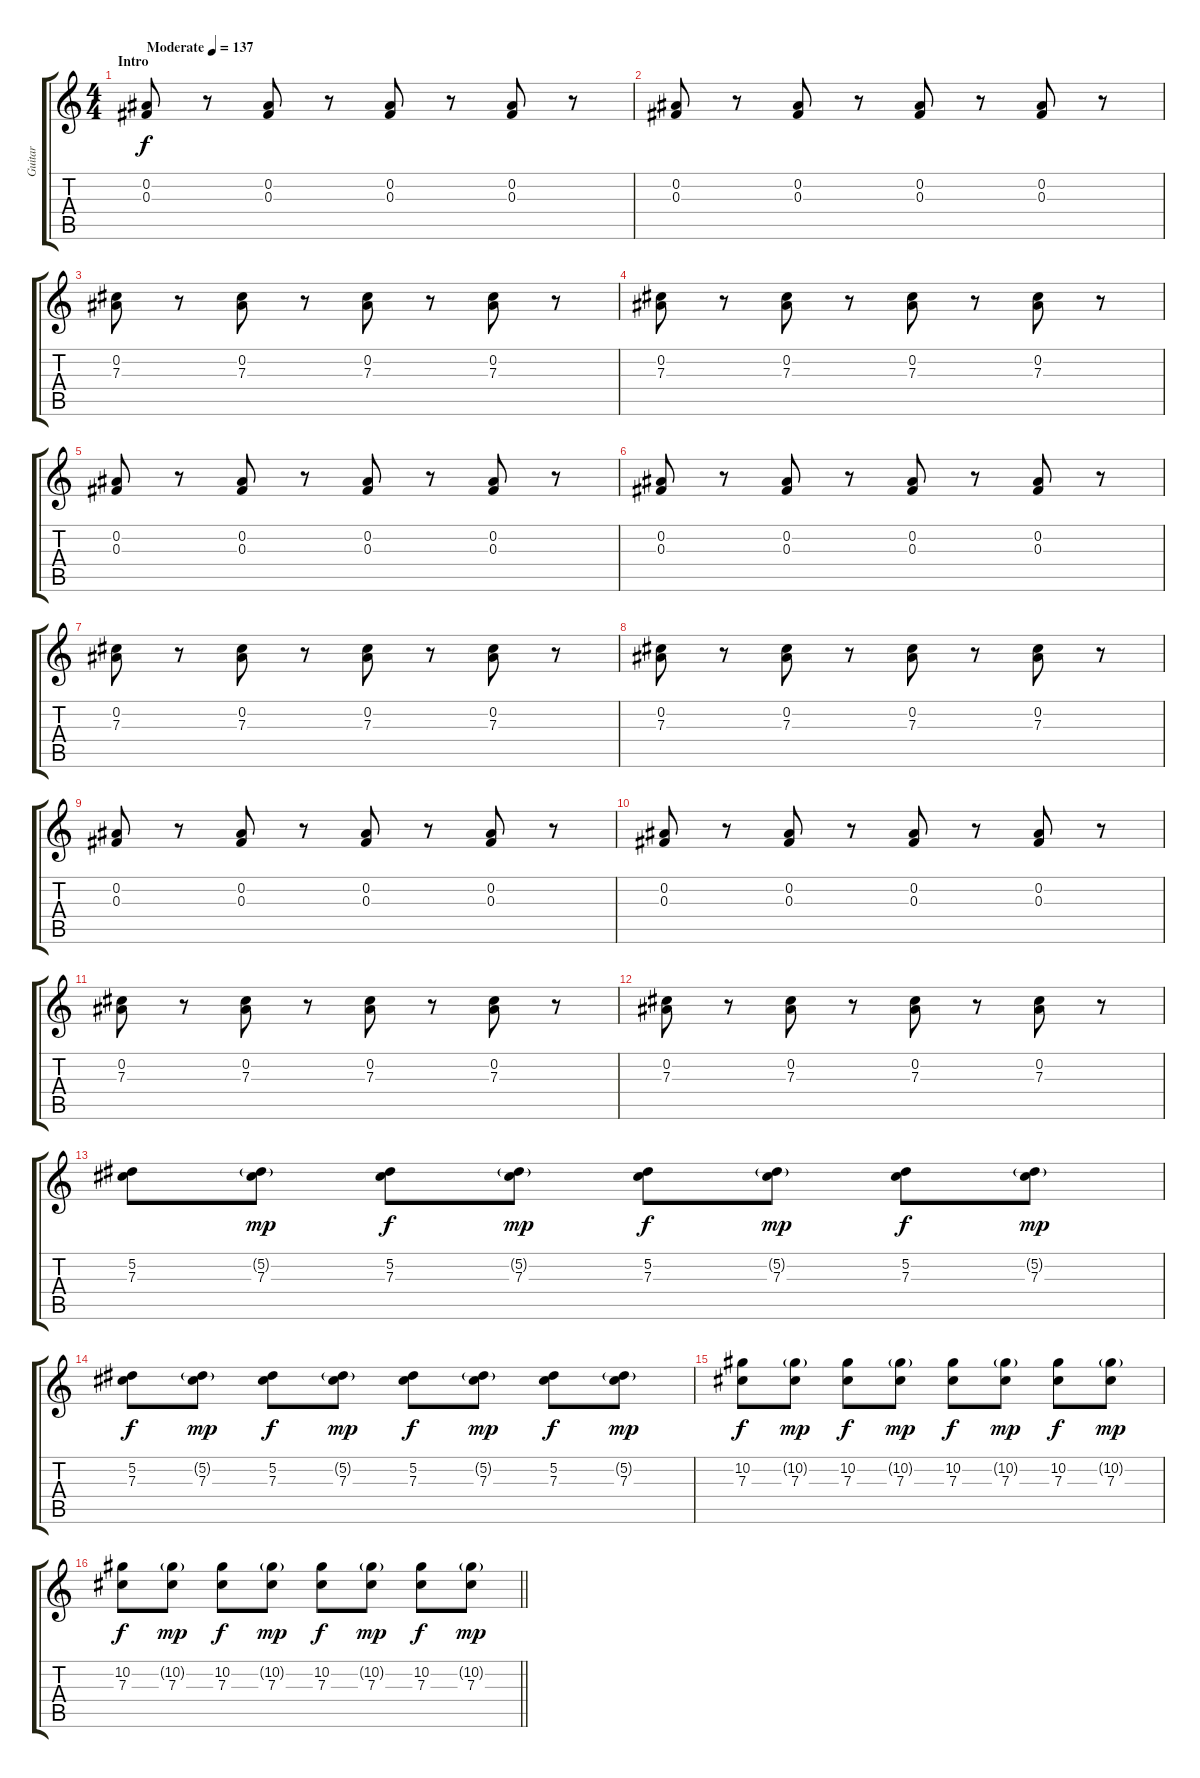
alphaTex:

\track ("Guitar" "Guitar") {instrument electricguitarmuted}
\staff {score tabs}
\tuning (Eb4 Bb3 Gb3 Db3 Ab2 Db2) {hide}
\ts (4 4)
\section ("" "Intro")
\tempo (137 "Moderate")
\clef g2
\ks c
(0.2 0.3).8{dy f instrument electricguitarmuted} r.8 (0.2 0.3).8 r.8 (0.2 0.3).8 r.8 (0.2 0.3).8 r.8 |
(0.2 0.3).8 r.8 (0.2 0.3).8 r.8 (0.2 0.3).8 r.8 (0.2 0.3).8 r.8 |
(0.2 7.3).8 r.8 (0.2 7.3).8 r.8 (0.2 7.3).8 r.8 (0.2 7.3).8 r.8 |
(0.2 7.3).8 r.8 (0.2 7.3).8 r.8 (0.2 7.3).8 r.8 (0.2 7.3).8 r.8 |
(0.2 0.3).8 r.8 (0.2 0.3).8 r.8 (0.2 0.3).8 r.8 (0.2 0.3).8 r.8 |
(0.2 0.3).8 r.8 (0.2 0.3).8 r.8 (0.2 0.3).8 r.8 (0.2 0.3).8 r.8 |
(0.2 7.3).8 r.8 (0.2 7.3).8 r.8 (0.2 7.3).8 r.8 (0.2 7.3).8 r.8 |
(0.2 7.3).8 r.8 (0.2 7.3).8 r.8 (0.2 7.3).8 r.8 (0.2 7.3).8 r.8 |
(0.2 0.3).8 r.8 (0.2 0.3).8 r.8 (0.2 0.3).8 r.8 (0.2 0.3).8 r.8 |
(0.2 0.3).8 r.8 (0.2 0.3).8 r.8 (0.2 0.3).8 r.8 (0.2 0.3).8 r.8 |
(0.2 7.3).8 r.8 (0.2 7.3).8 r.8 (0.2 7.3).8 r.8 (0.2 7.3).8 r.8 |
(0.2 7.3).8 r.8 (0.2 7.3).8 r.8 (0.2 7.3).8 r.8 (0.2 7.3).8 r.8 |
(5.2 7.3).8{volume 8} (5.2{g} 7.3).8{dy mp} (5.2 7.3).8{dy f} (5.2{g} 7.3).8{dy mp} (5.2 7.3).8{dy f} (5.2{g} 7.3).8{dy mp} (5.2 7.3).8{dy f} (5.2{g} 7.3).8{dy mp} |
(5.2 7.3).8{dy f} (5.2{g} 7.3).8{dy mp} (5.2 7.3).8{dy f} (5.2{g} 7.3).8{dy mp} (5.2 7.3).8{dy f} (5.2{g} 7.3).8{dy mp} (5.2 7.3).8{dy f} (5.2{g} 7.3).8{dy mp} |
(10.2 7.3).8{dy f} (10.2{g} 7.3).8{dy mp} (10.2 7.3).8{dy f} (10.2{g} 7.3).8{dy mp} (10.2 7.3).8{dy f} (10.2{g} 7.3).8{dy mp} (10.2 7.3).8{dy f} (10.2{g} 7.3).8{dy mp} |
\barLineRight lightlight
(10.2 7.3).8{dy f} (10.2{g} 7.3).8{dy mp} (10.2 7.3).8{dy f} (10.2{g} 7.3).8{dy mp} (10.2 7.3).8{dy f} (10.2{g} 7.3).8{dy mp} (10.2 7.3).8{dy f} (10.2{g} 7.3).8{dy mp}
